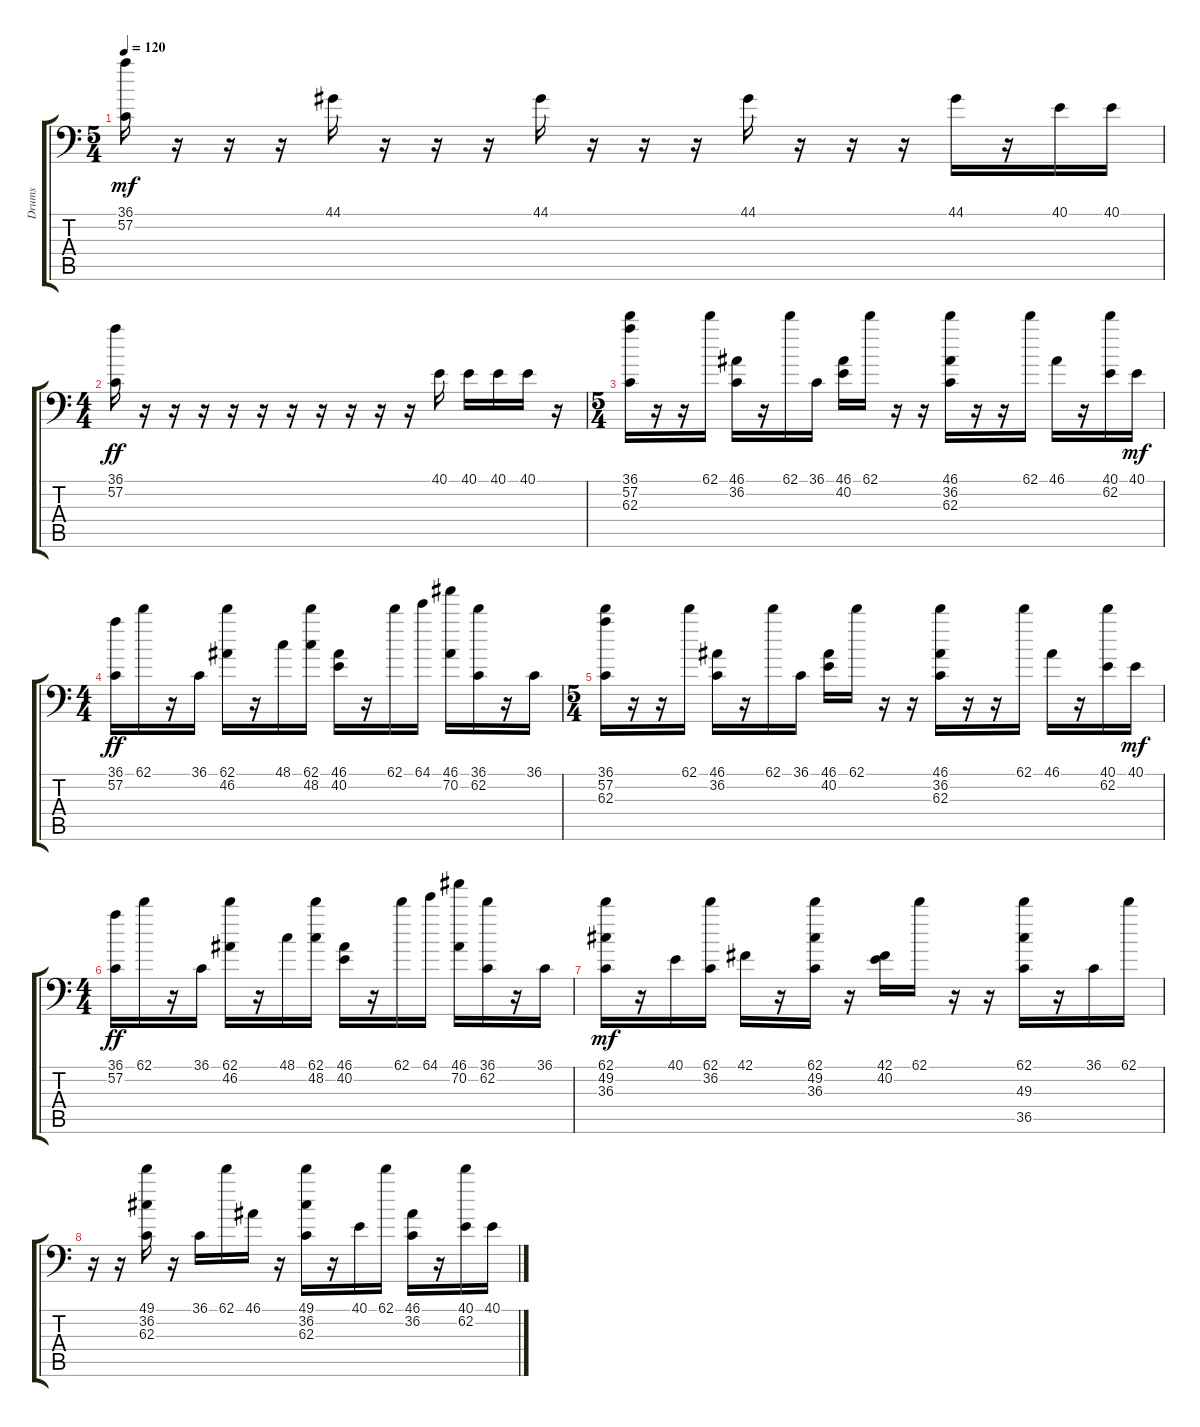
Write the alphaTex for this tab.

\track ("Drums" "Drums") {instrument acousticgrandpiano}
\staff {score tabs}
\tuning (C-1 C-1 C-1 C-1 C-1 C-1) {hide}
\ts (5 4)
\tempo 120
\clef f4
\ks c
(36.1 57.2).16{dy mf} r.16 r.16 r.16 44.1.16 r.16 r.16 r.16 44.1.16 r.16 r.16 r.16 44.1.16 r.16 r.16 r.16 44.1.16 r.16 40.1.16 40.1.16 |
\ts (4 4)
(36.1 57.2).16{dy ff} r.16 r.16 r.16 r.16 r.16 r.16 r.16 r.16 r.16 r.16 40.1.16 40.1.16 40.1.16 40.1.16 r.16 |
\ts (5 4)
(36.1 57.2 62.3).16 r.16 r.16 62.1.16 (46.1 36.2).16 r.16 62.1.16 36.1.16 (46.1 40.2).16 62.1.16 r.16 r.16 (46.1 36.2 62.3).16 r.16 r.16 62.1.16 46.1.16 r.16 (40.1 62.2).16 40.1.16{dy mf} |
\ts (4 4)
(36.1 57.2).16{dy ff} 62.1.16 r.16 36.1.16 (62.1 46.2).16 r.16 48.1.16 (62.1 48.2).16 (46.1 40.2).16 r.16 62.1.16 64.1.16 (46.1 70.2).16 (36.1 62.2).16 r.16 36.1.16 |
\ts (5 4)
(36.1 57.2 62.3).16 r.16 r.16 62.1.16 (46.1 36.2).16 r.16 62.1.16 36.1.16 (46.1 40.2).16 62.1.16 r.16 r.16 (46.1 36.2 62.3).16 r.16 r.16 62.1.16 46.1.16 r.16 (40.1 62.2).16 40.1.16{dy mf} |
\ts (4 4)
(36.1 57.2).16{dy ff} 62.1.16 r.16 36.1.16 (62.1 46.2).16 r.16 48.1.16 (62.1 48.2).16 (46.1 40.2).16 r.16 62.1.16 64.1.16 (46.1 70.2).16 (36.1 62.2).16 r.16 36.1.16 |
(62.1 49.2 36.3).16{dy mf} r.16 40.1.16 (62.1 36.2).16 42.1.16 r.16 (62.1 49.2 36.3).16 r.16 (42.1 40.2).16 62.1.16 r.16 r.16 (62.1 49.3 36.5).16 r.16 36.1.16 62.1.16 |
r.16 r.16 (49.1 36.2 62.3).16 r.16 36.1.16 62.1.16 46.1.16 r.16 (49.1 36.2 62.3).16 r.16 40.1.16 62.1.16 (46.1 36.2).16 r.16 (40.1 62.2).16 40.1.16
